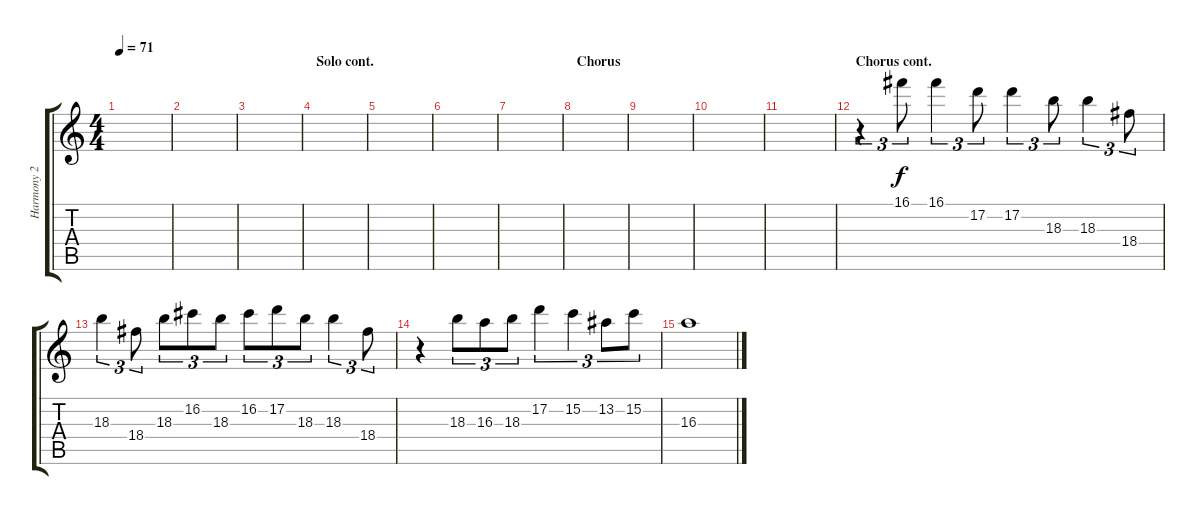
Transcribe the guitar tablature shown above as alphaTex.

\track ("Harmony 2" "Harmony 2") {instrument distortionguitar}
\staff {score tabs}
\tuning (D4 A3 F3 C3 G2 C2) {hide}
\ts (4 4)
\tempo 71
\clef g2
\ks c
|
|
|
\section ("" "Solo cont.")
|
|
|
|
\section ("" "Chorus")
|
|
|
|
\section ("" "Chorus cont.")
r.4{tu (3 2)} 16.1.8{tu (3 2)} 16.1.4{tu (3 2)} 17.2.8{tu (3 2)} 17.2.4{tu (3 2)} 18.3.8{tu (3 2)} 18.3.4{tu (3 2)} 18.4.8{tu (3 2)} |
18.3.4{tu (3 2)} 18.4.8{tu (3 2)} 18.3.8{tu (3 2)} 16.2.8{tu (3 2)} 18.3.8{tu (3 2)} 16.2.8{tu (3 2)} 17.2.8{tu (3 2)} 18.3.8{tu (3 2)} 18.3.4{tu (3 2)} 18.4.8{tu (3 2)} |
r.4 18.3.8{tu (3 2)} 16.3.8{tu (3 2)} 18.3.8{tu (3 2)} 17.2.4{tu (3 2)} 15.2.4{tu (3 2)} 13.2.8{tu (3 2)} 15.2.8{tu (3 2)} |
16.3.1
